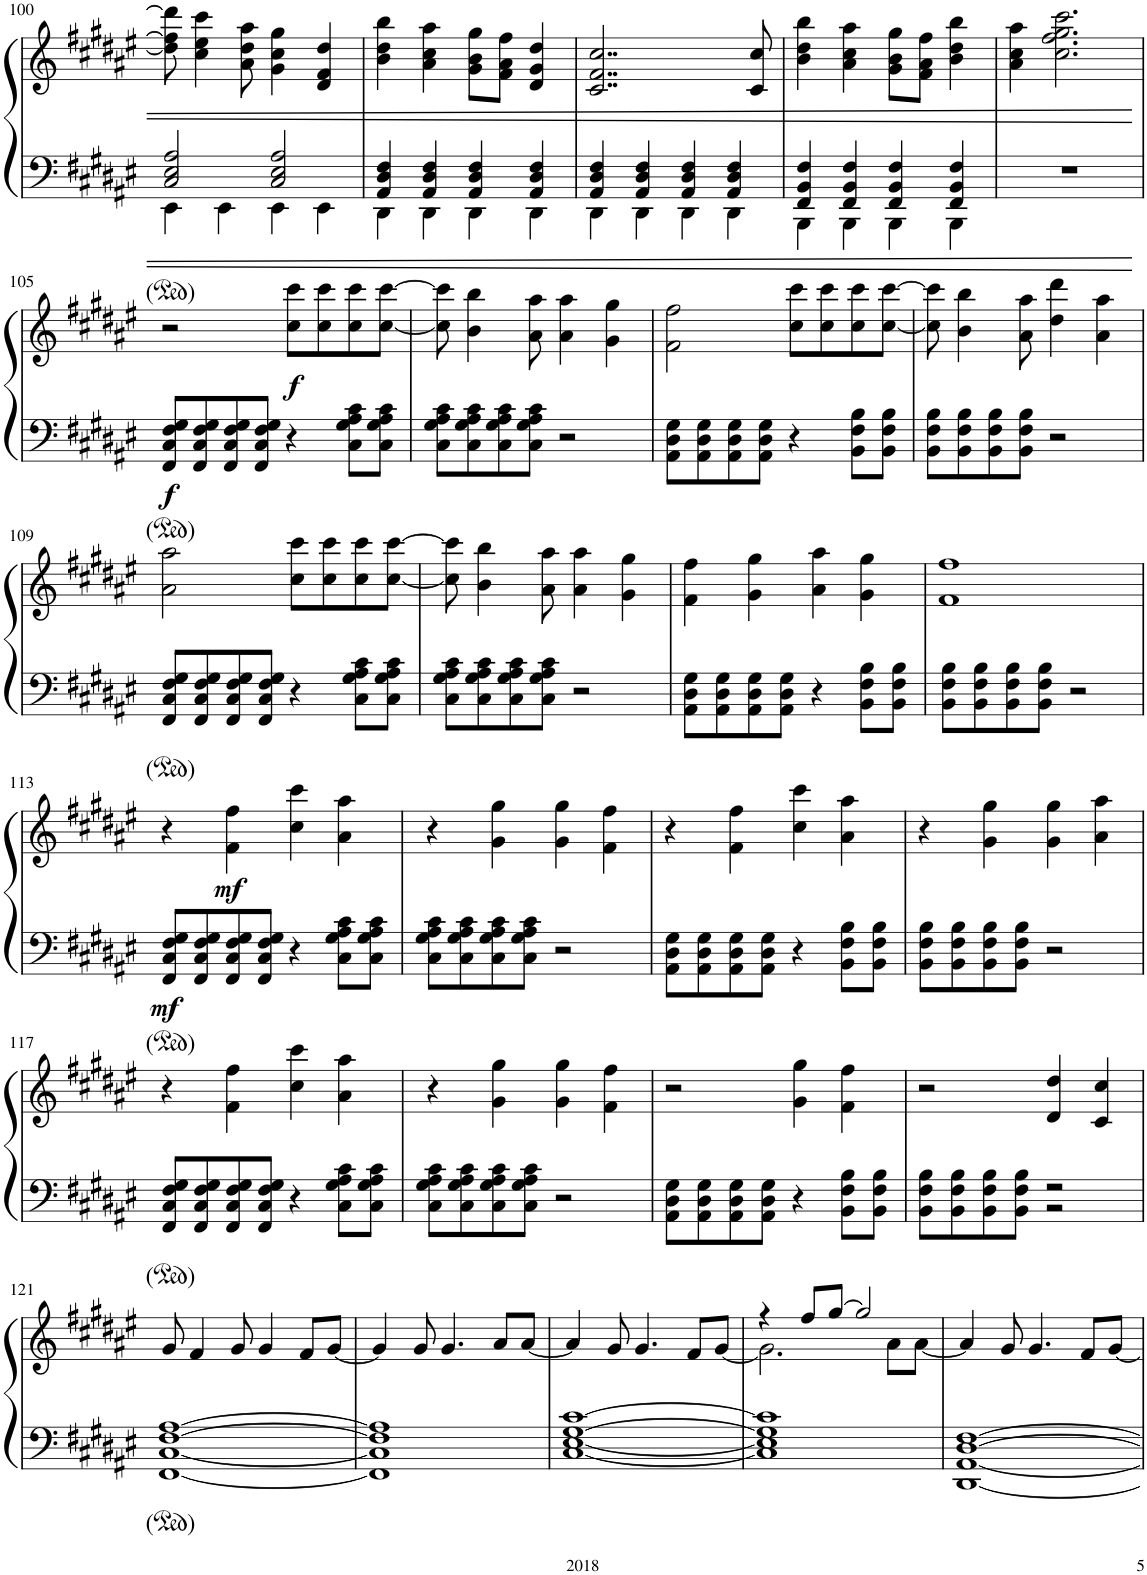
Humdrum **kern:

**kern	**kern	**dynam
*part1	*part1	*part1
*staff2	*staff1	*staff1/2
*I"Piano	*	*
*I'Pno.	*	*
!!LO:PB:g=z
*clefF4	*clefG2	*
*k[f#c#g#d#a#e#]	*k[f#c#g#d#a#e#]	*
*M4/4	*M4/4	*
=100	=100	=100
*^	*	*
2C#/ 2E#/ 2A#/	4EE#\	8dd#\] 8ff#\] 8ddd#\]	.
.	.	4cc#\ 4ee#\ 4ccc#\	.
.	4EE#\	.	.
.	.	8a#\ 8dd#\ 8aa#\	.
2C#/ 2E#/ 2A#/	4EE#\	4g#\ 4cc#\ 4gg#\	.
.	4EE#\	4d#/ 4f#/ 4dd#/	.
=101	=101	=101	=101
4AA#/ 4D#/ 4F#/	4DD#\	4b\ 4dd#\ 4bb\	.
4AA#/ 4D#/ 4F#/	4DD#\	4a#\ 4cc#\ 4aa#\	.
4AA#/ 4D#/ 4F#/	4DD#\	8g#\ 8b\ 8gg#\L	.
.	.	8f#\ 8a#\ 8ff#\J	.
4AA#/ 4D#/ 4F#/	4DD#\	4d#/ 4g#/ 4dd#/	.
=102	=102	=102	=102
4AA#/ 4D#/ 4F#/	4DD#\	2..c#/ 2..f#/ 2..cc#/	.
4AA#/ 4D#/ 4F#/	4DD#\	.	.
4AA#/ 4D#/ 4F#/	4DD#\	.	.
4AA#/ 4D#/ 4F#/	4DD#\	.	.
.	.	8c#/ 8cc#/	.
=103	=103	=103	=103
4FF#/ 4BB/ 4F#/	4BBB\	4b\ 4dd#\ 4bb\	.
4FF#/ 4BB/ 4F#/	4BBB\	4a#\ 4cc#\ 4aa#\	.
4FF#/ 4BB/ 4F#/	4BBB\	8g#\ 8b\ 8gg#\L	.
.	.	8f#\ 8a#\ 8ff#\J	.
4FF#/ 4BB/ 4F#/	4BBB\	4b\ 4dd#\ 4bb\	.
*v	*v	*	*
=104	=104	=104
1r	4a#\ 4cc#\ 4aa#\	.
.	2.cc#\ 2.ff#\ 2.gg#\ 2.ccc#\	.
!!LO:LB:g=z
=105	=105	=105
!	!	!LO:DY:b=2
8FF#/ 8C#/ 8F#/ 8G#/L	2r	f
8FF#/ 8C#/ 8F#/ 8G#/	.	.
8FF#/ 8C#/ 8F#/ 8G#/	.	.
8FF#/ 8C#/ 8F#/ 8G#/J	.	.
!	!	!LO:DY:b
4r	8cc#\ 8ccc#\L	f
.	8cc#\ 8ccc#\	.
8C#\ 8G#\ 8A#\ 8c#\L	8cc#\ 8ccc#\	.
8C#\ 8G#\ 8A#\ 8c#\J	[8cc#\ [8ccc#\J	.
=106	=106	=106
8C#\ 8G#\ 8A#\ 8c#\L	8cc#\] 8ccc#\]	.
8C#\ 8G#\ 8A#\ 8c#\	4b\ 4bb\	.
8C#\ 8G#\ 8A#\ 8c#\	.	.
8C#\ 8G#\ 8A#\ 8c#\J	8a#\ 8aa#\	.
2r	4a#\ 4aa#\	.
.	4g#\ 4gg#\	.
=107	=107	=107
8AA#\ 8D#\ 8G#\L	2f#\ 2ff#\	.
8AA#\ 8D#\ 8G#\	.	.
8AA#\ 8D#\ 8G#\	.	.
8AA#\ 8D#\ 8G#\J	.	.
4r	8cc#\ 8ccc#\L	.
.	8cc#\ 8ccc#\	.
8BB\ 8F#\ 8B\L	8cc#\ 8ccc#\	.
8BB\ 8F#\ 8B\J	[8cc#\ [8ccc#\J	.
=108	=108	=108
8BB\ 8F#\ 8B\L	8cc#\] 8ccc#\]	.
8BB\ 8F#\ 8B\	4b\ 4bb\	.
8BB\ 8F#\ 8B\	.	.
8BB\ 8F#\ 8B\J	8a#\ 8aa#\	.
2r	4dd#\ 4ddd#\	.
.	4a#\ 4aa#\	.
!!LO:LB:g=z
=109	=109	=109
8FF#/ 8C#/ 8F#/ 8G#/L	2a#\ 2aa#\	.
8FF#/ 8C#/ 8F#/ 8G#/	.	.
8FF#/ 8C#/ 8F#/ 8G#/	.	.
8FF#/ 8C#/ 8F#/ 8G#/J	.	.
4r	8cc#\ 8ccc#\L	.
.	8cc#\ 8ccc#\	.
8C#\ 8G#\ 8A#\ 8c#\L	8cc#\ 8ccc#\	.
8C#\ 8G#\ 8A#\ 8c#\J	[8cc#\ [8ccc#\J	.
=110	=110	=110
8C#\ 8G#\ 8A#\ 8c#\L	8cc#\] 8ccc#\]	.
8C#\ 8G#\ 8A#\ 8c#\	4b\ 4bb\	.
8C#\ 8G#\ 8A#\ 8c#\	.	.
8C#\ 8G#\ 8A#\ 8c#\J	8a#\ 8aa#\	.
2r	4a#\ 4aa#\	.
.	4g#\ 4gg#\	.
=111	=111	=111
8AA#\ 8D#\ 8G#\L	4f#\ 4ff#\	.
8AA#\ 8D#\ 8G#\	.	.
8AA#\ 8D#\ 8G#\	4g#\ 4gg#\	.
8AA#\ 8D#\ 8G#\J	.	.
4r	4a#\ 4aa#\	.
8BB\ 8F#\ 8B\L	4g#\ 4gg#\	.
8BB\ 8F#\ 8B\J	.	.
=112	=112	=112
8BB\ 8F#\ 8B\L	1f# 1ff#	.
8BB\ 8F#\ 8B\	.	.
8BB\ 8F#\ 8B\	.	.
8BB\ 8F#\ 8B\J	.	.
2r	.	.
!!LO:LB:g=z
=113	=113	=113
!	!	!LO:DY:b=2
8FF#/ 8C#/ 8F#/ 8G#/L	4r	mf
8FF#/ 8C#/ 8F#/ 8G#/	.	.
!	!	!LO:DY:b
8FF#/ 8C#/ 8F#/ 8G#/	4f#\ 4ff#\	mf
8FF#/ 8C#/ 8F#/ 8G#/J	.	.
4r	4cc#\ 4ccc#\	.
8C#\ 8G#\ 8A#\ 8c#\L	4a#\ 4aa#\	.
8C#\ 8G#\ 8A#\ 8c#\J	.	.
=114	=114	=114
8C#\ 8G#\ 8A#\ 8c#\L	4r	.
8C#\ 8G#\ 8A#\ 8c#\	.	.
8C#\ 8G#\ 8A#\ 8c#\	4g#\ 4gg#\	.
8C#\ 8G#\ 8A#\ 8c#\J	.	.
2r	4g#\ 4gg#\	.
.	4f#\ 4ff#\	.
=115	=115	=115
8AA#\ 8D#\ 8G#\L	4r	.
8AA#\ 8D#\ 8G#\	.	.
8AA#\ 8D#\ 8G#\	4f#\ 4ff#\	.
8AA#\ 8D#\ 8G#\J	.	.
4r	4cc#\ 4ccc#\	.
8BB\ 8F#\ 8B\L	4a#\ 4aa#\	.
8BB\ 8F#\ 8B\J	.	.
=116	=116	=116
8BB\ 8F#\ 8B\L	4r	.
8BB\ 8F#\ 8B\	.	.
8BB\ 8F#\ 8B\	4g#\ 4gg#\	.
8BB\ 8F#\ 8B\J	.	.
2r	4g#\ 4gg#\	.
.	4a#\ 4aa#\	.
!!LO:LB:g=z
=117	=117	=117
8FF#/ 8C#/ 8F#/ 8G#/L	4r	.
8FF#/ 8C#/ 8F#/ 8G#/	.	.
8FF#/ 8C#/ 8F#/ 8G#/	4f#\ 4ff#\	.
8FF#/ 8C#/ 8F#/ 8G#/J	.	.
4r	4cc#\ 4ccc#\	.
8C#\ 8G#\ 8A#\ 8c#\L	4a#\ 4aa#\	.
8C#\ 8G#\ 8A#\ 8c#\J	.	.
=118	=118	=118
8C#\ 8G#\ 8A#\ 8c#\L	4r	.
8C#\ 8G#\ 8A#\ 8c#\	.	.
8C#\ 8G#\ 8A#\ 8c#\	4g#\ 4gg#\	.
8C#\ 8G#\ 8A#\ 8c#\J	.	.
2r	4g#\ 4gg#\	.
.	4f#\ 4ff#\	.
=119	=119	=119
8AA#\ 8D#\ 8G#\L	2r	.
8AA#\ 8D#\ 8G#\	.	.
8AA#\ 8D#\ 8G#\	.	.
8AA#\ 8D#\ 8G#\J	.	.
4r	4g#\ 4gg#\	.
8BB\ 8F#\ 8B\L	4f#\ 4ff#\	.
8BB\ 8F#\ 8B\J	.	.
=120	=120	=120
*^	*	*
8BB\ 8F#\ 8B\L	2ryy	2r	.
8BB\ 8F#\ 8B\	.	.	.
8BB\ 8F#\ 8B\	.	.	.
8BB\ 8F#\ 8B\J	.	.	.
2r	2r	4d#/ 4dd#/	.
.	.	4c#/ 4cc#/	.
*v	*v	*	*
!!LO:LB:g=z
=121	=121	=121
[1FF# [1C# [1F# [1A#	8g#/	.
.	4f#/	.
.	8g#/	.
.	4g#/	.
.	8f#/L	.
.	[8g#/J	.
=122	=122	=122
1FF#] 1C#] 1F#] 1A#]	4g#/]	.
.	8g#/	.
.	4.g#/	.
.	8a#/L	.
.	[8a#/J	.
=123	=123	=123
[1C# [1E# [1G# [1c#	4a#/]	.
.	8g#/	.
.	4.g#/	.
.	8f#/L	.
.	[8g#/J	.
=124	=124	=124
*	*^	*
1C#] 1E#] 1G#] 1c#]	4r	2.g#\]	.
.	8ff#/L	.	.
.	[8gg#/J	.	.
.	2gg#/]	.	.
.	.	8a#\L	.
.	.	[8a#\J	.
*	*v	*v	*
=125	=125	=125
[1DD# [1AA# [1D# [1F#	4a#/]	.
.	8g#/	.
.	4.g#/	.
.	8f#/L	.
.	[8g#/J	.
=	=	=
*-	*-	*-
